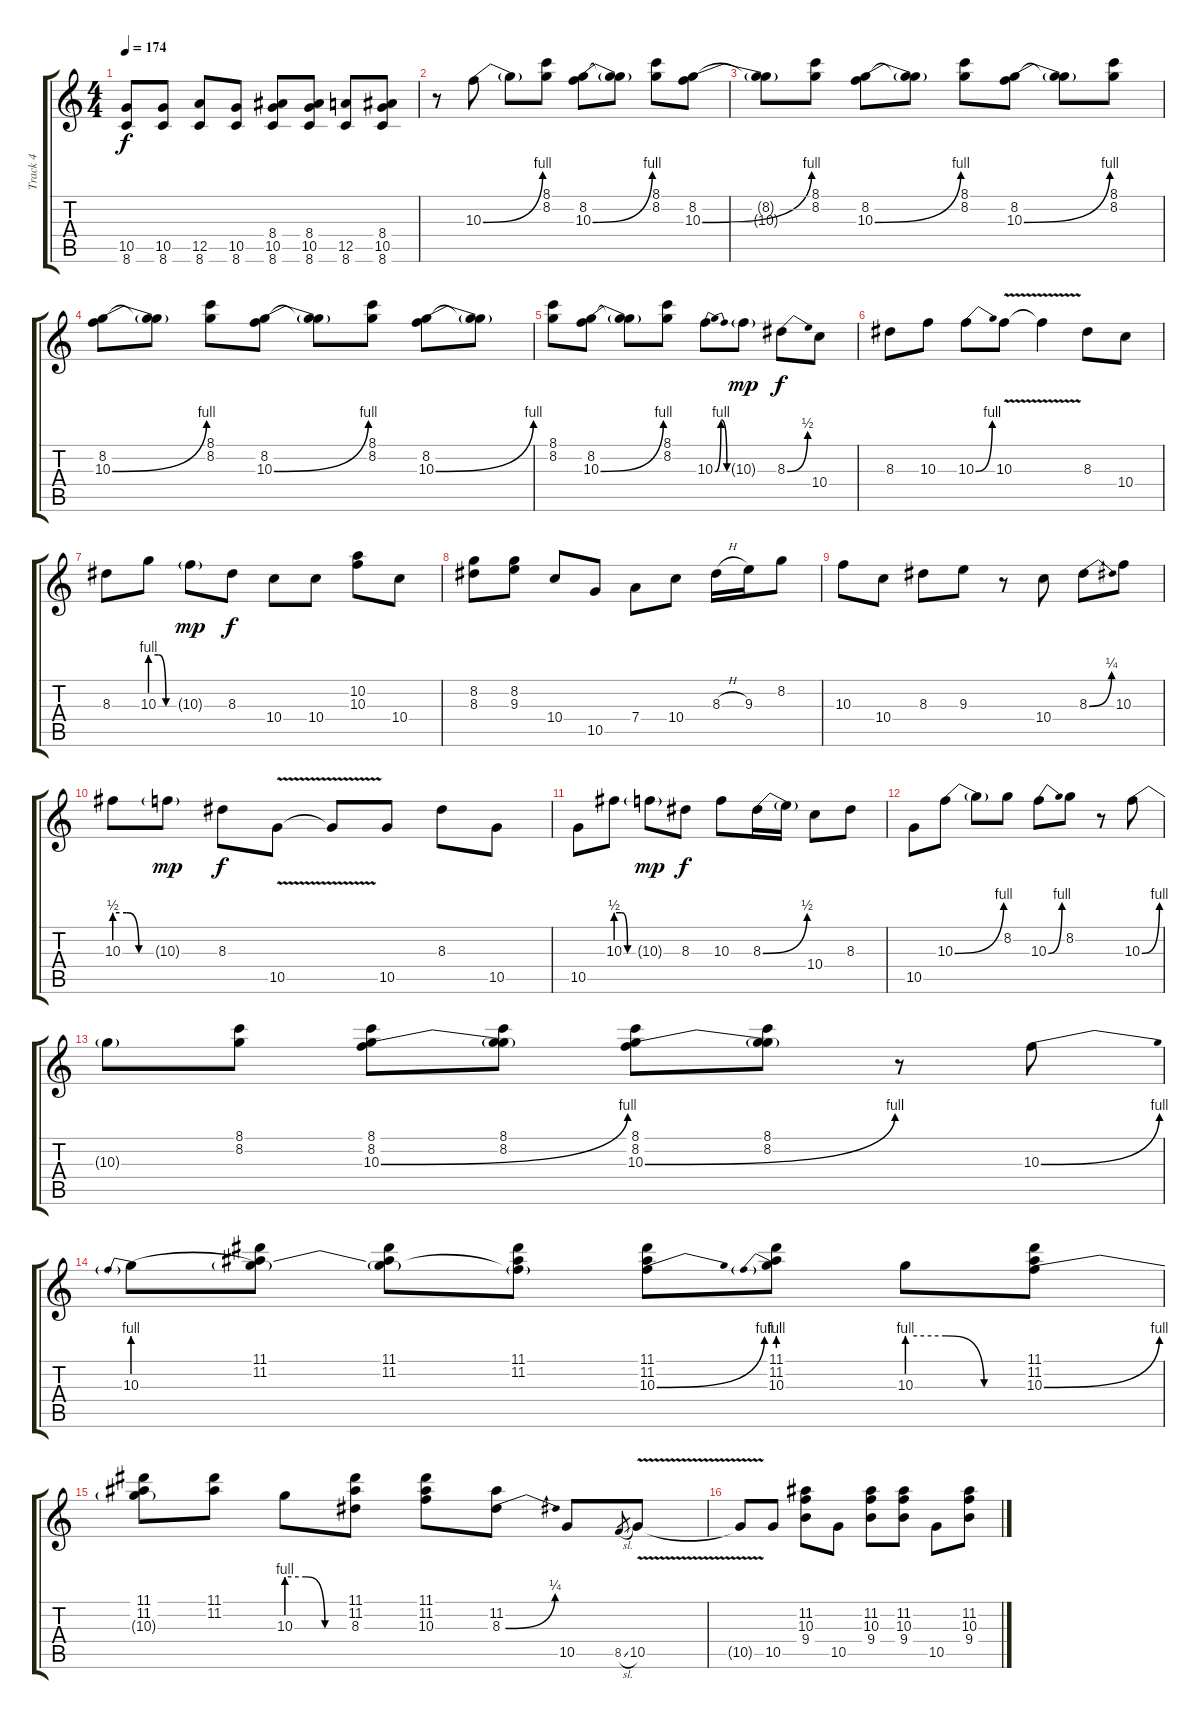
\track ("Track 4" "Track 4") {instrument overdrivenguitar}
\staff {score tabs}
\tuning (E4 B3 G3 D3 A2 E2) {hide}
\ts (4 4)
\tempo 174
\clef g2
\ks c
(10.5 8.6).8{dy f} (10.5 8.6).8 (12.5 8.6).8 (10.5 8.6).8 (8.4 10.5 8.6).8 (8.4 10.5 8.6).8 (12.5 8.6).8 (8.4 10.5 8.6).8 |
r.8 10.3{be (bend 0 0 60 4)}.8 10.3{t}.8 (8.1 8.2).8 (8.2 10.3{be (bend 0 0 60 4)}).8 (8.2{t} 10.3{t}).8 (8.1 8.2).8 (8.2 10.3{be (bend 0 0 60 4)}).8 |
(8.2{t} 10.3{t}).8 (8.1 8.2).8 (8.2 10.3{be (bend 0 0 60 4)}).8 (8.2{t} 10.3{t}).8 (8.1 8.2).8 (8.2 10.3{be (bend 0 0 60 4)}).8 (8.2{t} 10.3{t}).8 (8.1 8.2).8 |
(8.2 10.3{be (bend 0 0 60 4)}).8 (8.2{t} 10.3{t}).8 (8.1 8.2).8 (8.2 10.3{be (bend 0 0 60 4)}).8 (8.2{t} 10.3{t}).8 (8.1 8.2).8 (8.2 10.3{be (bend 0 0 60 4)}).8 (8.2{t} 10.3{t}).8 |
(8.1 8.2).8 (8.2 10.3{be (bend 0 0 60 4)}).8 (8.2{t} 10.3{t}).8 (8.1 8.2).8 10.3{be (bendrelease 0 0 15 4 30 4 60 0)}.8 10.3{g}.8{dy mp} 8.3{be (bend 0 0 60 2)}.8{dy f} 10.4.8 |
8.3.8 10.3.8 10.3{be (bend 0 0 60 4)}.8 10.3{v}.8 10.3{t}.4 8.3.8 10.4.8 |
8.3.8 10.3{be (custom 0 4 20 4 40 0 60 0)}.8 10.3{g}.8{dy mp} 8.3.8{dy f} 10.4.8 10.4.8 (10.2 10.3).8 10.4.8 |
(8.2 8.3).8 (8.2 9.3).8 10.4.8 10.5.8 7.4.8 10.4.8 8.3{h}.16 9.3.16 8.2.8 |
10.3.8 10.4.8 8.3.8 9.3.8 r.8 10.4.8 8.3{be (bend 0 0 60 1)}.8 10.3.8 |
10.3{be (custom 0 2 20 2 40 0 60 0)}.8 10.3{g}.8{dy mp} 8.3.8{dy f} 10.5{v}.8 10.5{t}.8 10.5.8 8.3.8 10.5.8 |
10.5.8 10.3{be (custom 0 2 20 2 40 0 60 0)}.8 10.3{g}.8{dy mp} 8.3.8{dy f} 10.3.8 8.3{be (bend 0 0 60 2)}.16 8.3{t}.16 10.4.8 8.3.8 |
10.5.8 10.3{be (bend 0 0 60 4)}.8 10.3{t}.8 8.2.8 10.3{be (bend 0 0 60 4)}.8 8.2.8 r.8 10.3{be (bend 0 0 60 4)}.8 |
10.3{t}.8 (8.1 8.2).8 (8.1 8.2 10.3{be (bend 0 0 60 4)}).8 (8.1 8.2 10.3{t}).8 (8.1 8.2 10.3{be (bend 0 0 60 4)}).8 (8.1 8.2 10.3{t}).8 r.8 10.3{be (bend 0 0 60 4)}.8 |
10.3{be (prebend 0 4 60 4)}.8 (11.1 11.2 10.3{t}).8 (11.1 11.2 10.3{t}).8 (11.1 11.2 10.3{t}).8 (11.1 11.2 10.3{be (bend 0 0 60 4)}).8 (11.1 11.2 10.3{be (prebend 0 4 60 4)}).8 10.3{be (custom 0 4 20 4 40 0 60 0)}.8 (11.1 11.2 10.3{be (bend 0 0 60 4)}).8 |
(11.1 11.2 10.3{t}).8 (11.1 11.2).8 10.3{be (custom 0 4 20 4 40 0 60 0)}.8 (11.1 11.2 8.3).8 (11.1 11.2 10.3).8 (11.2 8.3{be (bend 0 0 60 1)}).8 10.5.8 8.5{sl}.8{gr} 10.5{v}.8 |
10.5{t}.8 10.5.8 (11.2 10.3 9.4).8 10.5.8 (11.2 10.3 9.4).8 (11.2 10.3 9.4).8 10.5.8 (11.2 10.3 9.4).8
